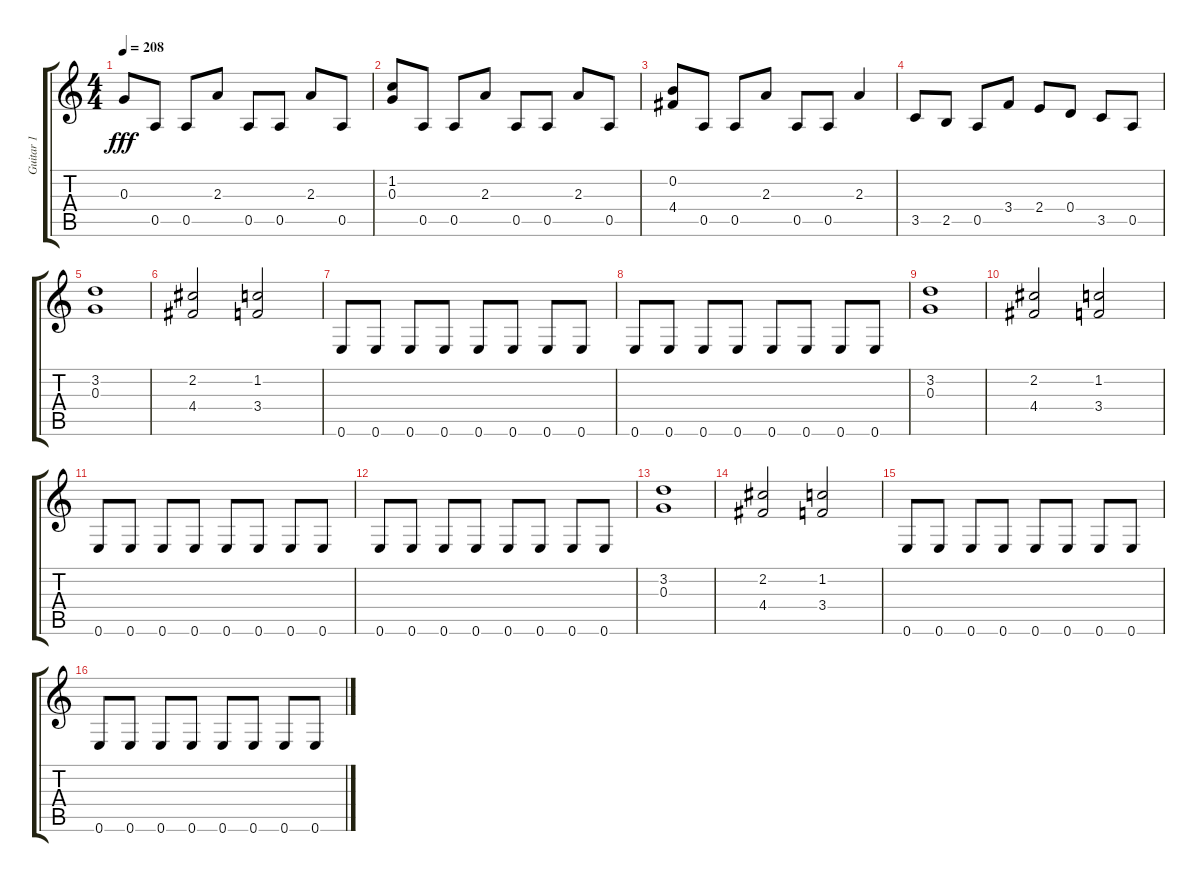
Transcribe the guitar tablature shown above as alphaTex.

\track ("Guitar 1" "Guitar 1") {instrument electricguitarclean}
\staff {score tabs}
\tuning (E4 B3 G3 D3 A2 E2) {hide}
\ts (4 4)
\tempo 208
\clef g2
\ks c
0.3.8{dy fff} 0.5.8 0.5.8 2.3.8 0.5.8 0.5.8 2.3.8 0.5.8 |
(1.2 0.3).8 0.5.8 0.5.8 2.3.8 0.5.8 0.5.8 2.3.8 0.5.8 |
(0.2 4.4).8 0.5.8 0.5.8 2.3.8 0.5.8 0.5.8 2.3.4 |
3.5.8 2.5.8 0.5.8 3.4.8 2.4.8 0.4.8 3.5.8 0.5.8 |
(3.2 0.3).1 |
(2.2 4.4).2 (1.2 3.4).2 |
0.6.8 0.6.8 0.6.8 0.6.8 0.6.8 0.6.8 0.6.8 0.6.8 |
0.6.8 0.6.8 0.6.8 0.6.8 0.6.8 0.6.8 0.6.8 0.6.8 |
(3.2 0.3).1 |
(2.2 4.4).2 (1.2 3.4).2 |
0.6.8 0.6.8 0.6.8 0.6.8 0.6.8 0.6.8 0.6.8 0.6.8 |
0.6.8 0.6.8 0.6.8 0.6.8 0.6.8 0.6.8 0.6.8 0.6.8 |
(3.2 0.3).1 |
(2.2 4.4).2 (1.2 3.4).2 |
0.6.8 0.6.8 0.6.8 0.6.8 0.6.8 0.6.8 0.6.8 0.6.8 |
0.6.8 0.6.8 0.6.8 0.6.8 0.6.8 0.6.8 0.6.8 0.6.8
